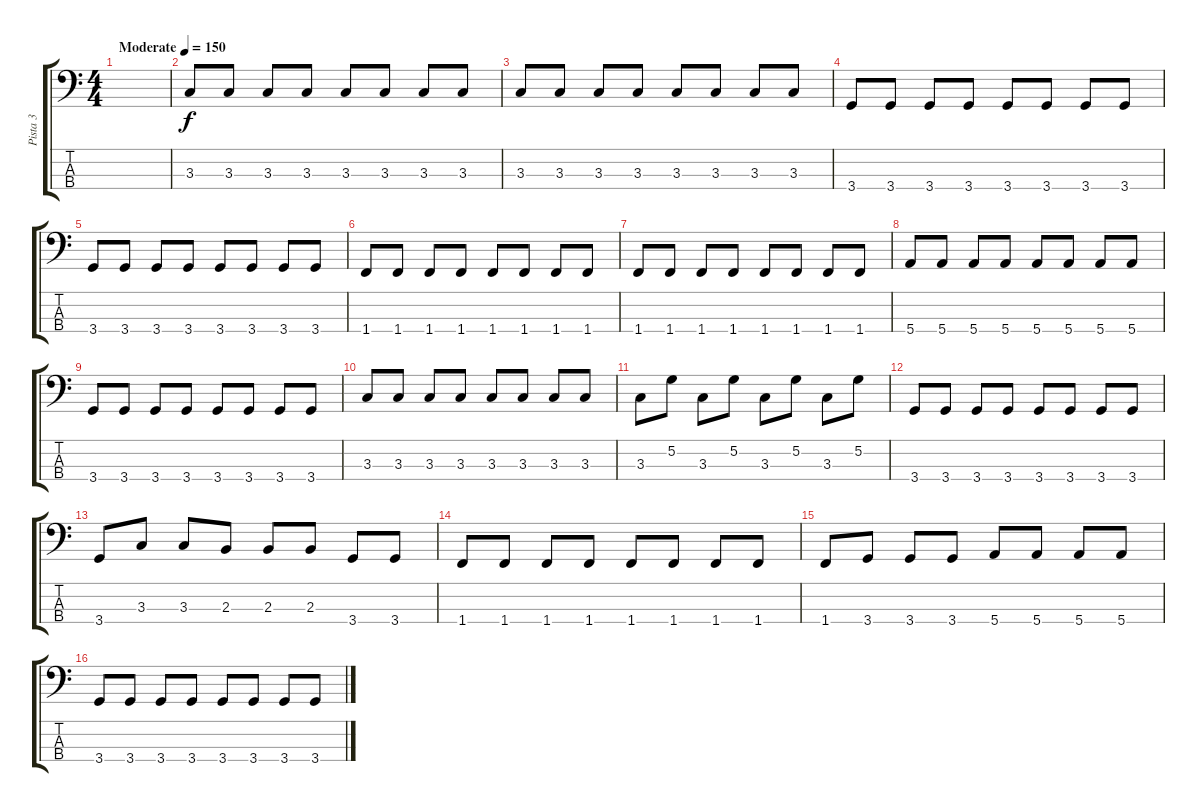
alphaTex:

\track ("Pista 3" "Pista 3") {instrument electricbasspick}
\staff {score tabs}
\tuning (G2 D2 A1 E1) {hide}
\ts (4 4)
\tempo (150 "Moderate")
\clef f4
\ks c
|
3.3.8 3.3.8 3.3.8 3.3.8 3.3.8 3.3.8 3.3.8 3.3.8 |
3.3.8 3.3.8 3.3.8 3.3.8 3.3.8 3.3.8 3.3.8 3.3.8 |
3.4.8 3.4.8 3.4.8 3.4.8 3.4.8 3.4.8 3.4.8 3.4.8 |
3.4.8 3.4.8 3.4.8 3.4.8 3.4.8 3.4.8 3.4.8 3.4.8 |
1.4.8 1.4.8 1.4.8 1.4.8 1.4.8 1.4.8 1.4.8 1.4.8 |
1.4.8 1.4.8 1.4.8 1.4.8 1.4.8 1.4.8 1.4.8 1.4.8 |
5.4.8 5.4.8 5.4.8 5.4.8 5.4.8 5.4.8 5.4.8 5.4.8 |
3.4.8 3.4.8 3.4.8 3.4.8 3.4.8 3.4.8 3.4.8 3.4.8 |
3.3.8 3.3.8 3.3.8 3.3.8 3.3.8 3.3.8 3.3.8 3.3.8 |
3.3.8 5.2.8 3.3.8 5.2.8 3.3.8 5.2.8 3.3.8 5.2.8 |
3.4.8 3.4.8 3.4.8 3.4.8 3.4.8 3.4.8 3.4.8 3.4.8 |
3.4.8 3.3.8 3.3.8 2.3.8 2.3.8 2.3.8 3.4.8 3.4.8 |
1.4.8 1.4.8 1.4.8 1.4.8 1.4.8 1.4.8 1.4.8 1.4.8 |
1.4.8 3.4.8 3.4.8 3.4.8 5.4.8 5.4.8 5.4.8 5.4.8 |
3.4.8 3.4.8 3.4.8 3.4.8 3.4.8 3.4.8 3.4.8 3.4.8
